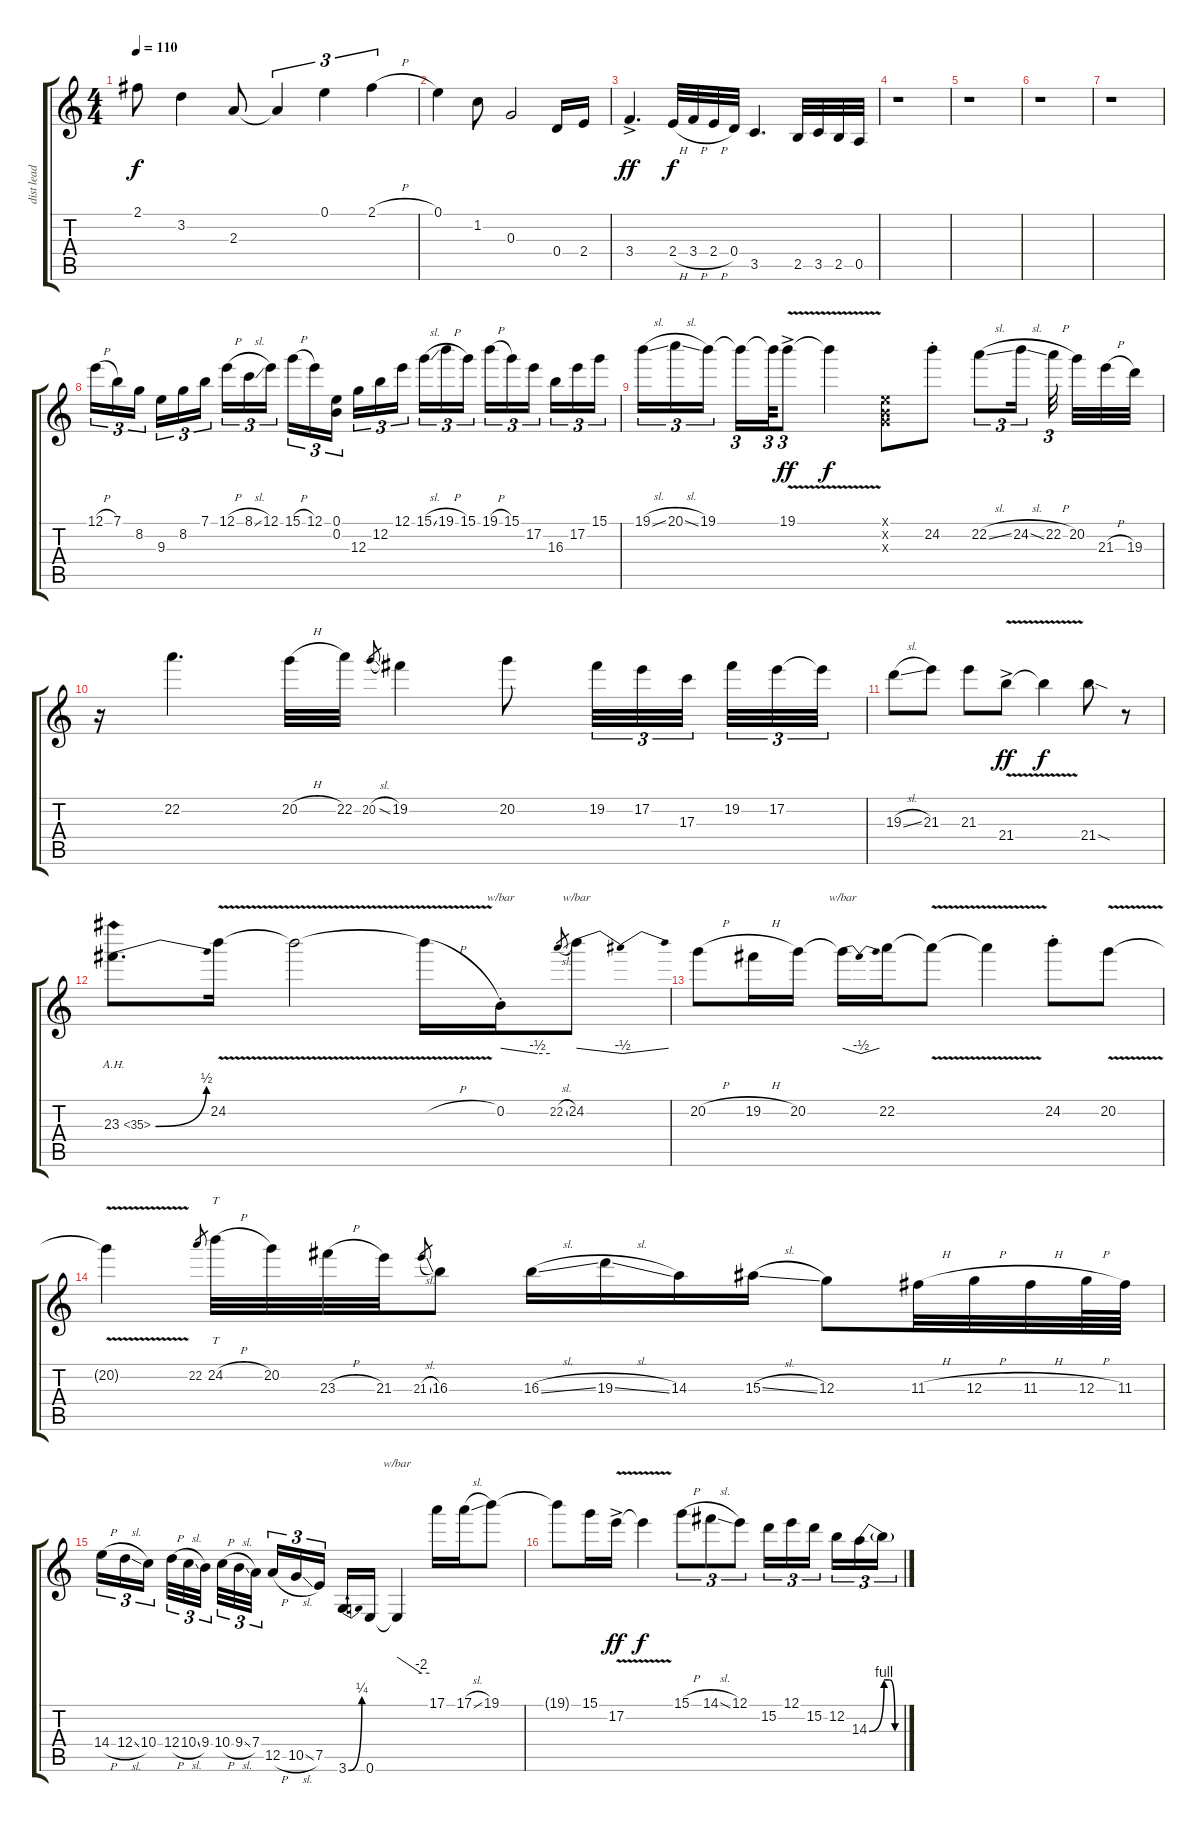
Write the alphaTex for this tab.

\track ("dist lead" "dist lead") {instrument distortionguitar}
\staff {score tabs}
\tuning (E4 B3 G3 D3 A2 E2) {hide}
\ts (4 4)
\tempo 110
\clef g2
\ks c
2.1.8{dy f} 3.2.4 2.3.8 2.3{t}.4{tu (3 2)} 0.1.4{tu (3 2)} 2.1{h}.4{tu (3 2)} |
0.1.4 1.2.8 0.3.2 0.4.16 2.4.16 |
3.4{ac}.4{d dy ff} 2.4{h}.32{dy f} 3.4{h}.32 2.4{h}.32 0.4.32 3.5.4{d} 2.5.32 3.5.32 2.5.32 0.5.32 |
r.1 |
r.1 |
r.1 |
r.1 |
12.1{h}.16{tu (3 2)} 7.1.16{tu (3 2)} 8.2.16{tu (3 2) beam splitsecondary} 9.3.16{tu (3 2)} 8.2.16{tu (3 2)} 7.1.16{tu (3 2)} 12.1{h}.16{tu (3 2)} 8.1{sl}.16{tu (3 2)} 12.1.16{tu (3 2) beam splitsecondary} 15.1{h}.16{tu (3 2)} 12.1.16{tu (3 2)} (0.1 0.2).16{tu (3 2)} 12.3.16{tu (3 2)} 12.2.16{tu (3 2)} 12.1.16{tu (3 2) beam splitsecondary} 15.1{sl}.16{tu (3 2)} 19.1{h}.16{tu (3 2)} 15.1.16{tu (3 2)} 19.1{h}.16{tu (3 2)} 15.1.16{tu (3 2)} 17.2.16{tu (3 2) beam splitsecondary} 16.3.16{tu (3 2)} 17.2.16{tu (3 2)} 15.1.16{tu (3 2)} |
19.1{sl}.16{tu (3 2)} 20.1{sl}.16{tu (3 2)} 19.1.16{tu (3 2) beam splitsecondary} 19.1{t}.16{tu (3 2)} 19.1{t}.64{tu (3 2)} 19.1{v ac}.8{tu (3 2) dy ff} 19.1{v t}.4{dy f} (0.1{x} 0.2{x} 0.3{x}).8 24.2{st}.8 22.2{sl}.8{tu (3 2)} 24.2{sl}.16{tu (3 2) beam splitsecondary} 22.2{h}.32{tu (3 2) beam splitsecondary} 20.2.32 21.3{h}.32 19.3.32 |
r.16 22.2.4{d} 20.2{h}.32 22.2.32 20.2{sl}.8{gr} 19.2.4 20.2.8 19.2.32{tu (3 2)} 17.2.32{tu (3 2)} 17.3.32{tu (3 2) beam splitsecondary} 19.2.32{tu (3 2)} 17.2.32{tu (3 2)} 17.2{t}.32{tu (3 2)} |
19.3{sl}.8 21.3.8 21.3.8 21.4{v ac}.8{dy ff} 21.4{v t}.4{dy f} 21.4{sod}.8 r.8 |
23.3{be (bend 0 0 60 2) ah 12}.8{d} 24.2{v}.16 24.2{v t}.2 24.2{h t}.16 0.2{st}.16{tbe (custom default 0 0 45 -2 60 -2)} 22.2{sl}.8{gr} 24.2.8{tbe (dip default 0 0 30 -2 60 0)} |
20.2{h}.8 19.2{h}.16 20.2.16 20.2{t}.16{tbe (dip default 0 0 30 -2 60 0)} 22.2.16 22.2{v t}.8 22.2{v t}.4 24.2{st}.8 20.2{v}.8 |
20.2{v t}.4 22.2.8{gr} 24.2{h}.32{tt} 20.2.32 23.3{h}.32 21.3.32 21.3{sl}.8{gr} 16.3.8 16.3{sl}.16 19.3{sl}.16 14.3.16 15.3{sl}.16 12.3.8 11.3{h}.32 12.3{h}.32 11.3{h}.32 12.3{h}.64 11.3.64 |
14.4{h}.16{tu (3 2)} 12.4{sl}.16{tu (3 2)} 10.4.16{tu (3 2) beam splitsecondary} 12.4{h}.32{tu (3 2)} 10.4{sl}.32{tu (3 2)} 9.4.32{tu (3 2) beam splitsecondary} 10.4{h}.32{tu (3 2)} 9.4{sl}.32{tu (3 2)} 7.4.32{tu (3 2)} 12.5{h}.16{tu (3 2)} 10.5{sl}.16{tu (3 2)} 7.5.16{tu (3 2) beam splitsecondary} 3.6{be (bend 0 0 60 1)}.16 0.6.16 0.6{t}.4{tbe (custom default 0 0 45 -8 60 -8)} 17.1.16 17.1{sl}.16 19.1.8 |
19.1{t}.8 15.1.16 17.2{v ac}.16{dy ff} 17.2{v t}.4{dy f} 15.1{h}.8{tu (3 2)} 14.1{sl}.8{tu (3 2)} 12.1.8{tu (3 2)} 15.2.16{tu (3 2)} 12.1.16{tu (3 2)} 15.2.16{tu (3 2) beam splitsecondary} 12.2.16{tu (3 2)} 14.3{be (bend 0 0 60 4)}.16{tu (3 2)} 14.3{be (custom 0 4 20 4 40 0 60 0) t}.16{tu (3 2)}
